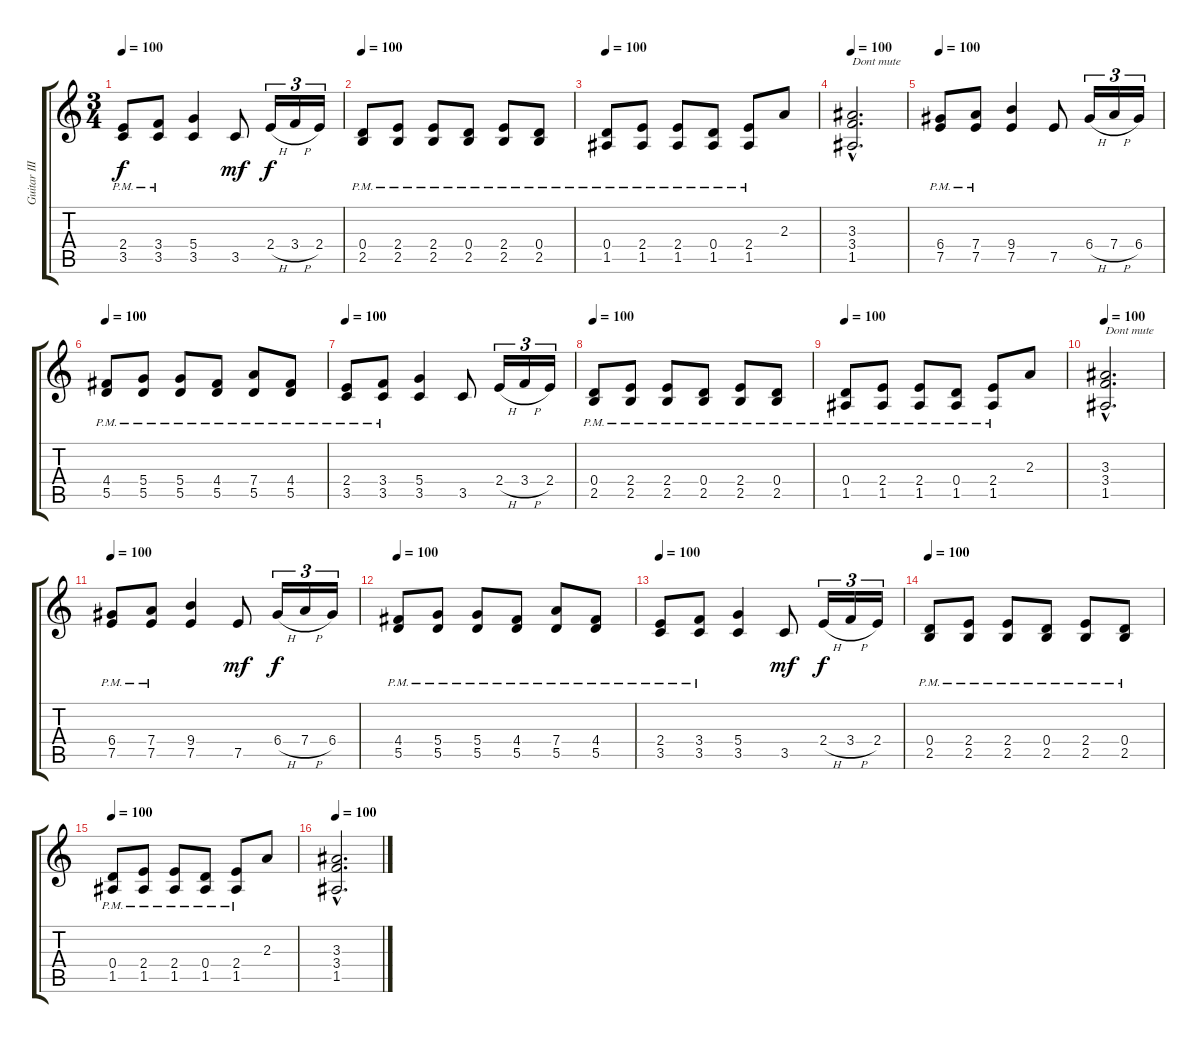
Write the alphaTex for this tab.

\track ("Guitar III" "Guitar III") {instrument distortionguitar}
\staff {score tabs}
\tuning (E4 B3 G3 D3 A2 E2) {hide}
\ts (3 4)
\tempo 100
\clef g2
\ks c
(2.4{pm} 3.5{pm}).8{dy f} (3.4{pm} 3.5{pm}).8 (5.4 3.5).4 3.5.8{dy mf} 2.4{h}.16{tu (3 2) dy f} 3.4{h}.16{tu (3 2)} 2.4.16{tu (3 2)} |
\tempo 100
(0.4{pm} 2.5{pm}).8 (2.4{pm} 2.5{pm}).8 (2.4{pm} 2.5{pm}).8 (0.4{pm} 2.5{pm}).8 (2.4{pm} 2.5{pm}).8 (0.4{pm} 2.5{pm}).8 |
\tempo 100
(0.4{pm} 1.5{pm}).8 (2.4{pm} 1.5{pm}).8 (2.4{pm} 1.5{pm}).8 (0.4{pm} 1.5{pm}).8 (2.4{pm} 1.5{pm}).8 2.3.8 |
\tempo 100
(3.3{hac} 3.4{hac} 1.5{hac}).2{d txt "Dont mute"} |
\tempo 100
(6.4{pm} 7.5{pm}).8 (7.4{pm} 7.5{pm}).8 (9.4 7.5).4 7.5.8 6.4{h}.16{tu (3 2)} 7.4{h}.16{tu (3 2)} 6.4.16{tu (3 2)} |
\tempo 100
(4.4{pm} 5.5{pm}).8 (5.4{pm} 5.5{pm}).8 (5.4{pm} 5.5{pm}).8 (4.4{pm} 5.5{pm}).8 (7.4{pm} 5.5{pm}).8 (4.4{pm} 5.5{pm}).8 |
\tempo 100
(2.4{pm} 3.5{pm}).8 (3.4{pm} 3.5{pm}).8 (5.4 3.5).4 3.5.8 2.4{h}.16{tu (3 2)} 3.4{h}.16{tu (3 2)} 2.4.16{tu (3 2)} |
\tempo 100
(0.4{pm} 2.5{pm}).8 (2.4{pm} 2.5{pm}).8 (2.4{pm} 2.5{pm}).8 (0.4{pm} 2.5).8 (2.4{pm} 2.5{pm}).8 (0.4{pm} 2.5{pm}).8 |
\tempo 100
(0.4{pm} 1.5{pm}).8 (2.4{pm} 1.5{pm}).8 (2.4{pm} 1.5{pm}).8 (0.4{pm} 1.5{pm}).8 (2.4{pm} 1.5{pm}).8 2.3.8 |
\tempo 100
(3.3{hac} 3.4{hac} 1.5{hac}).2{d txt "Dont mute"} |
\tempo 100
(6.4{pm} 7.5{pm}).8 (7.4{pm} 7.5{pm}).8 (9.4 7.5).4 7.5.8{dy mf} 6.4{h}.16{tu (3 2) dy f} 7.4{h}.16{tu (3 2)} 6.4.16{tu (3 2)} |
\tempo 100
(4.4{pm} 5.5{pm}).8 (5.4{pm} 5.5{pm}).8 (5.4{pm} 5.5{pm}).8 (4.4{pm} 5.5{pm}).8 (7.4{pm} 5.5{pm}).8 (4.4{pm} 5.5{pm}).8 |
\tempo 100
(2.4{pm} 3.5{pm}).8 (3.4{pm} 3.5{pm}).8 (5.4 3.5).4 3.5.8{dy mf} 2.4{h}.16{tu (3 2) dy f} 3.4{h}.16{tu (3 2)} 2.4.16{tu (3 2)} |
\tempo 100
(0.4{pm} 2.5{pm}).8 (2.4{pm} 2.5{pm}).8 (2.4{pm} 2.5{pm}).8 (0.4{pm} 2.5).8 (2.4{pm} 2.5{pm}).8 (0.4{pm} 2.5{pm}).8 |
\tempo 100
(0.4{pm} 1.5{pm}).8 (2.4{pm} 1.5{pm}).8 (2.4{pm} 1.5{pm}).8 (0.4{pm} 1.5{pm}).8 (2.4{pm} 1.5{pm}).8 2.3.8 |
\tempo 100
(3.3{hac} 3.4{hac} 1.5{hac}).2{d}
